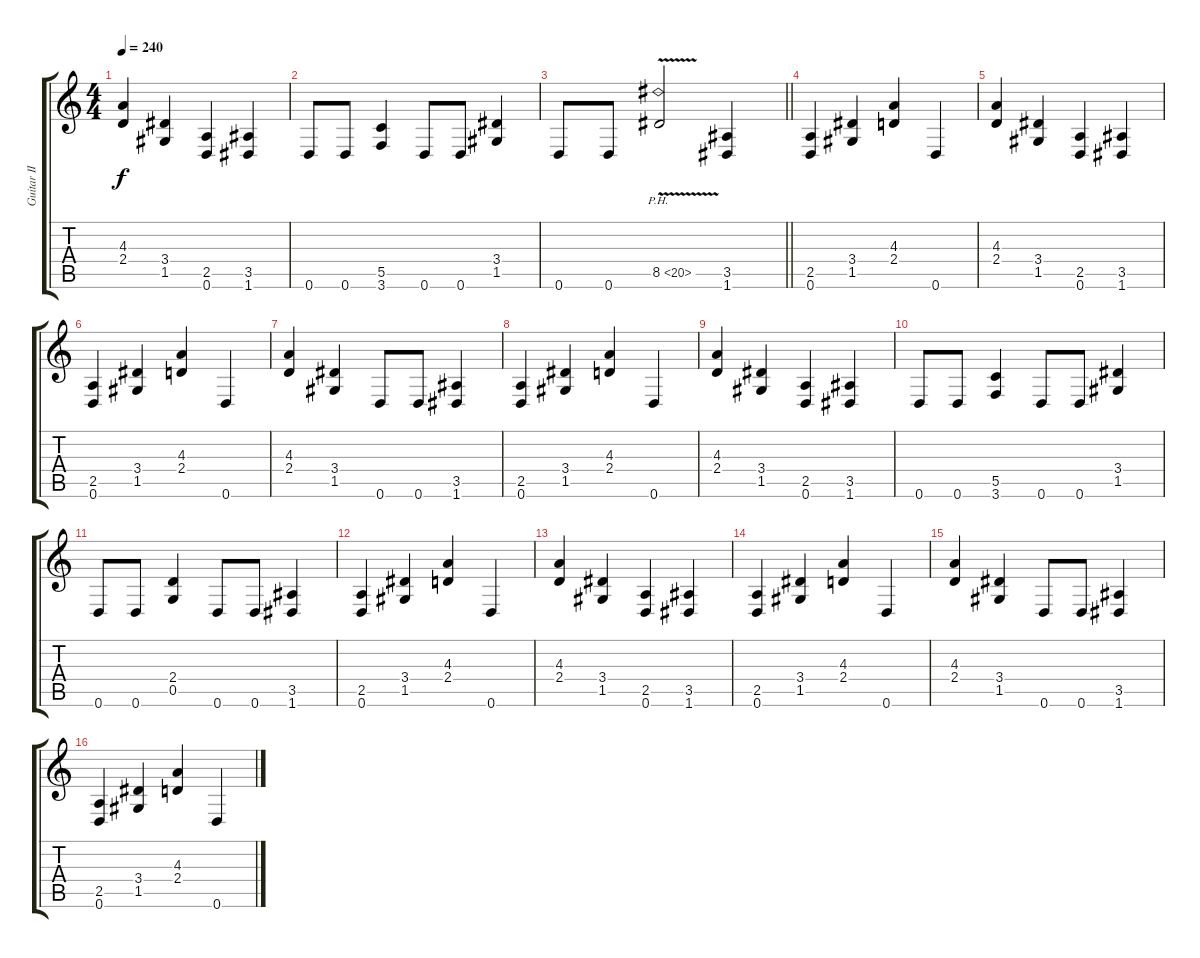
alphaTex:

\track ("Guitar II" "Guitar II") {instrument distortionguitar}
\staff {score tabs}
\tuning (D4 A3 F3 C3 G2 D2) {hide}
\ts (4 4)
\tempo 240
\clef g2
\ks c
(4.3 2.4).4{dy f} (3.4 1.5).4 (2.5 0.6).4 (3.5 1.6).4 |
0.6.8 0.6.8 (5.5 3.6).4 0.6.8 0.6.8 (3.4 1.5).4 |
\barLineRight lightlight
0.6.8 0.6.8 8.5{ph 12 v}.2 (3.5 1.6).4 |
(2.5 0.6).4 (3.4 1.5).4 (4.3 2.4).4 0.6.4 |
(4.3 2.4).4 (3.4 1.5).4 (2.5 0.6).4 (3.5 1.6).4 |
(2.5 0.6).4 (3.4 1.5).4 (4.3 2.4).4 0.6.4 |
(4.3 2.4).4 (3.4 1.5).4 0.6.8 0.6.8 (3.5 1.6).4 |
(2.5 0.6).4 (3.4 1.5).4 (4.3 2.4).4 0.6.4 |
(4.3 2.4).4 (3.4 1.5).4 (2.5 0.6).4 (3.5 1.6).4 |
0.6.8 0.6.8 (5.5 3.6).4 0.6.8 0.6.8 (3.4 1.5).4 |
0.6.8 0.6.8 (2.4 0.5).4 0.6.8 0.6.8 (3.5 1.6).4 |
(2.5 0.6).4 (3.4 1.5).4 (4.3 2.4).4 0.6.4 |
(4.3 2.4).4 (3.4 1.5).4 (2.5 0.6).4 (3.5 1.6).4 |
(2.5 0.6).4 (3.4 1.5).4 (4.3 2.4).4 0.6.4 |
(4.3 2.4).4 (3.4 1.5).4 0.6.8 0.6.8 (3.5 1.6).4 |
(2.5 0.6).4 (3.4 1.5).4 (4.3 2.4).4 0.6.4
